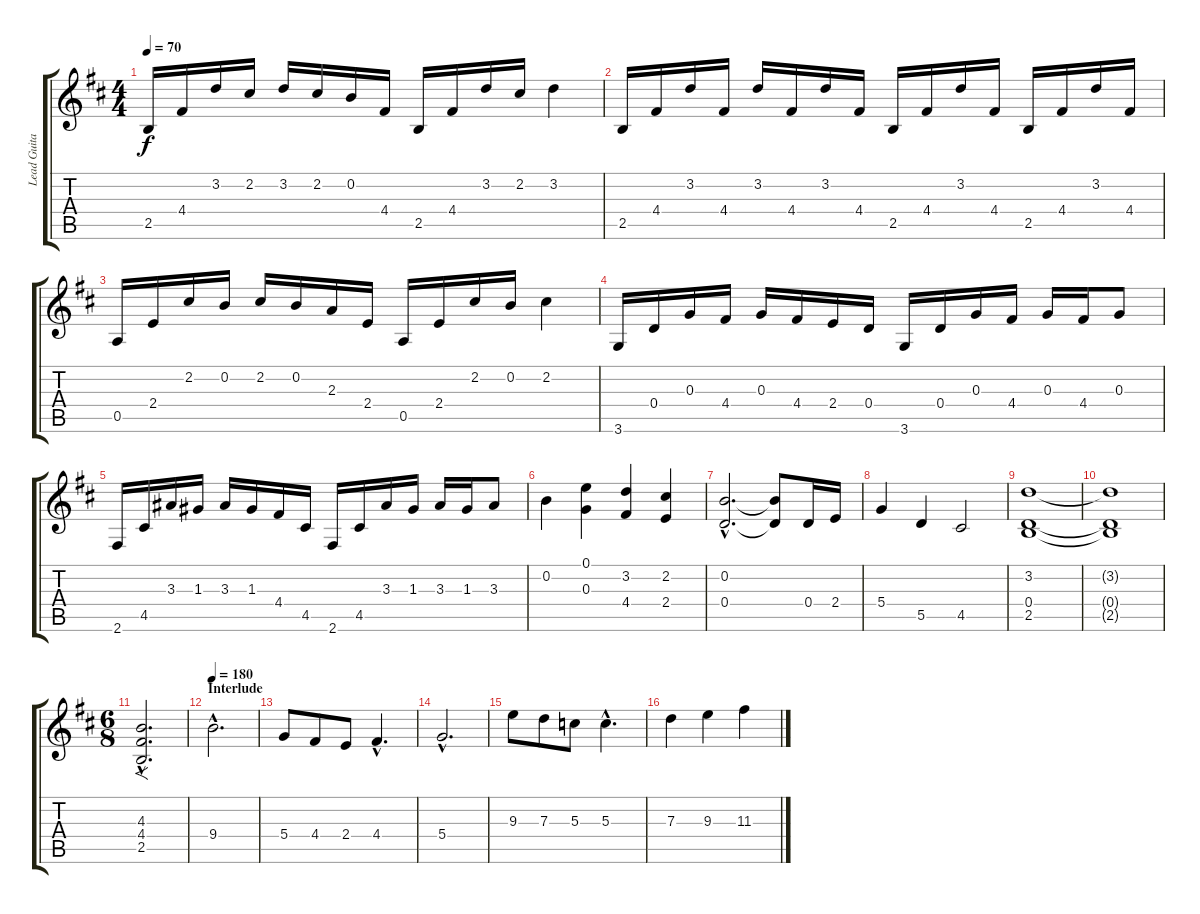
\track ("Lead Guitar" "Lead Guita") {instrument distortionguitar}
\staff {score tabs}
\tuning (E4 B3 G3 D3 A2 E2) {hide}
\ts (4 4)
\tempo 70
\clef g2
\ks d
2.5.16{dy f} 4.4.16 3.2.16 2.2.16 3.2.16 2.2.16 0.2.16 4.4.16 2.5.16 4.4.16 3.2.16 2.2.16 3.2.4 |
2.5.16 4.4.16 3.2.16 4.4.16 3.2.16 4.4.16 3.2.16 4.4.16 2.5.16 4.4.16 3.2.16 4.4.16 2.5.16 4.4.16 3.2.16 4.4.16 |
0.5.16 2.4.16 2.2.16 0.2.16 2.2.16 0.2.16 2.3.16 2.4.16 0.5.16 2.4.16 2.2.16 0.2.16 2.2.4 |
3.6.16 0.4.16 0.3.16 4.4.16 0.3.16 4.4.16 2.4.16 0.4.16 3.6.16 0.4.16 0.3.16 4.4.16 0.3.16 4.4.16 0.3.8 |
2.6.16 4.5.16 3.3.16 1.3.16 3.3.16 1.3.16 4.4.16 4.5.16 2.6.16 4.5.16 3.3.16 1.3.16 3.3.16 1.3.16 3.3.8 |
0.2.4 (0.1 0.3).4 (3.2 4.4).4 (2.2 2.4).4 |
(0.2{hac} 0.4{hac}).2{d} (0.2{t} 0.4{t}).8 0.4.16 2.4.16 |
5.4.4 5.5.4 4.5.2 |
(3.2 0.4 2.5).1{volume 1} |
(3.2{t} 0.4{t} 2.5{t}).1 |
\ts (6 8)
(4.3{hac} 4.4{hac} 2.5{hac}).2{f d volume 13} |
\section ("" "Interlude")
\tempo 180
9.4{hac}.2{d volume 15} |
5.4.8 4.4.8 2.4.8 4.4{hac}.4{d} |
5.4{hac}.2{d} |
9.3.8 7.3.8 5.3.8 5.3{hac}.4{d} |
7.3.4 9.3.4 11.3.4
